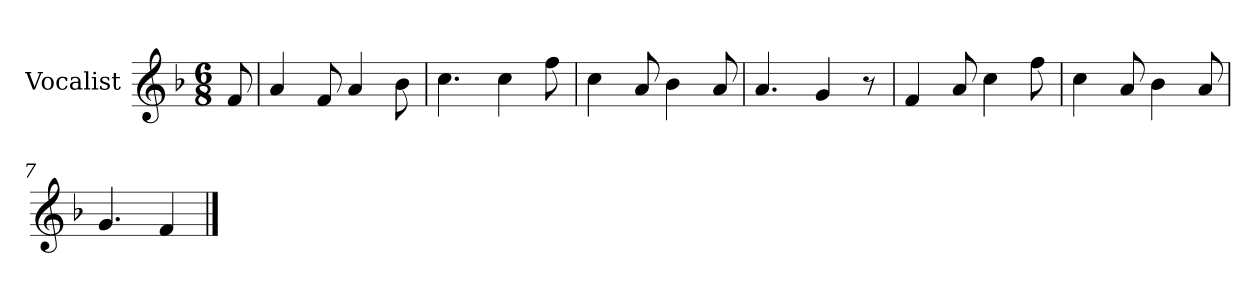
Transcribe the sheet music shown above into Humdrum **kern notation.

**kern
*part1
*staff1
*I"Vocalist
*k[b-]
*F:
*M6/8
=
8f
=1
4a
8f
4a
8b-
=2
4.cc
4cc
8ff
=3
4cc
8a
4b-
8a
=4
4.a
4g
8r
=5
4f
8a
4cc
8ff
=6
4cc
8a
4b-
8a
=7
4.g
4f
==
*-
